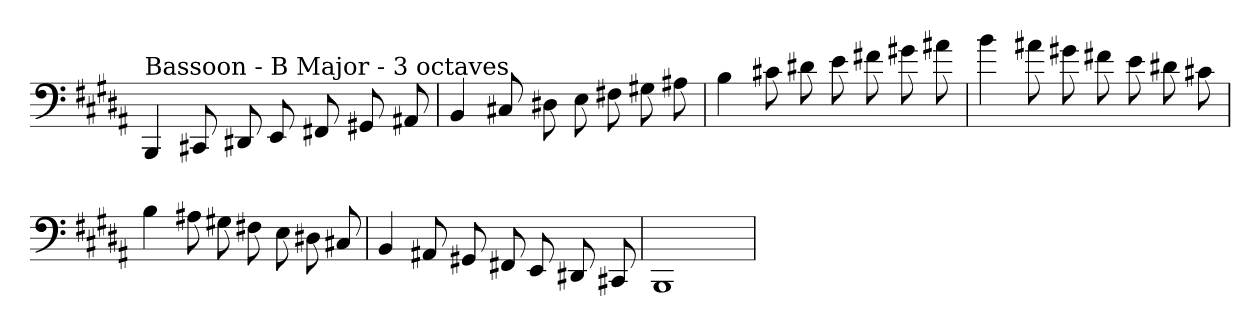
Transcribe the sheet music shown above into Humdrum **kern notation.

**kern
*part1
*staff1
*clefF4
*k[f#c#g#d#a#]
*B:
=
!LO:TX:a:t=Bassoon - B Major - 3 octaves
4BBB
8CC#X
8DD#X
8EE
8FF#X
8GG#X
8AA#X
=
4BB
8C#X
8D#X
8E
8F#X
8G#X
8A#X
=
4B
8c#X
8d#X
8e
8f#X
8g#X
8a#X
=
4b
8a#X
8g#X
8f#X
8e
8d#X
8c#X
=
4B
8A#X
8G#X
8F#X
8E
8D#X
8C#X
=
4BB
8AA#X
8GG#X
8FF#X
8EE
8DD#X
8CC#X
=
1BBB
=
*-
